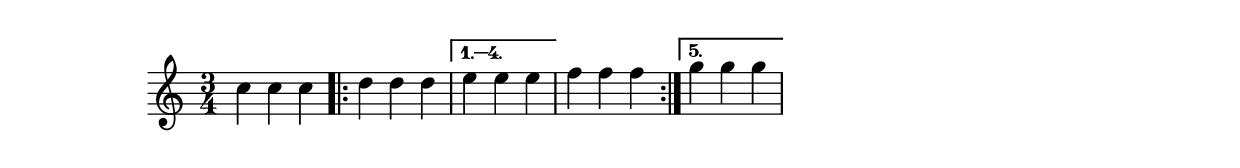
%% DO NOT EDIT this file manually; it is automatically
%% generated from LSR http://lsr.dsi.unimi.it
%% Make any changes in LSR itself, or in Documentation/snippets/new/ ,
%% and then run scripts/auxiliar/makelsr.py
%%
%% This file is in the public domain.
\version "2.17.11"

\header {
  lsrtags = "repeats"

  texidoc = "
By default, the volta brackets will be drawn over all of the
alternative music, but it is possible to shorten them by setting
@code{voltaSpannerDuration}.  In the next example, the bracket only
lasts one measure, which is a duration of 3/4.

"
  doctitle = "Shortening volta brackets"
} % begin verbatim


\relative c'' {
  \time 3/4
  c4 c c
  \set Score.voltaSpannerDuration = #(ly:make-moment 3/4)
  \repeat volta 5 { d4 d d }
  \alternative {
    {
      e4 e e
      f4 f f
    }
    { g4 g g }
  }
}
